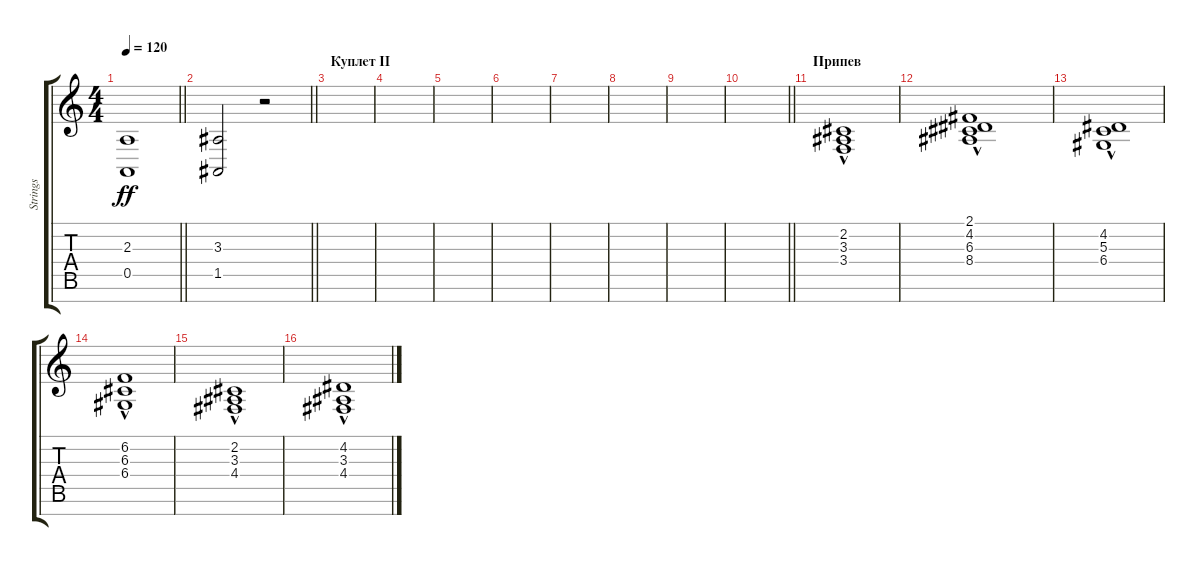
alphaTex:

\track ("Strings" "Strings") {instrument stringensemble2}
\staff {score tabs}
\tuning (E4 B3 G3 D3 A2 E2 B1) {hide}
\ts (4 4)
\tempo 120
\clef g2
\barLineRight lightlight
\ks c
(2.3 0.5).1{dy ff} |
\barLineRight lightlight
(3.3 1.5).2 r.2 |
\section ("" "Куплет II")
|
|
|
|
|
|
|
\barLineRight lightlight
|
\section ("" "Припев")
(2.2{hac} 3.3{hac} 3.4{hac}).1 |
(2.1{hac} 4.2{hac} 6.3{hac} 8.4{hac}).1 |
(4.2{hac} 5.3{hac} 6.4{hac}).1 |
(6.2{hac} 6.3{hac} 6.4{hac}).1 |
(2.2{hac} 3.3{hac} 4.4{hac}).1 |
(4.2{hac} 3.3{hac} 4.4{hac}).1
